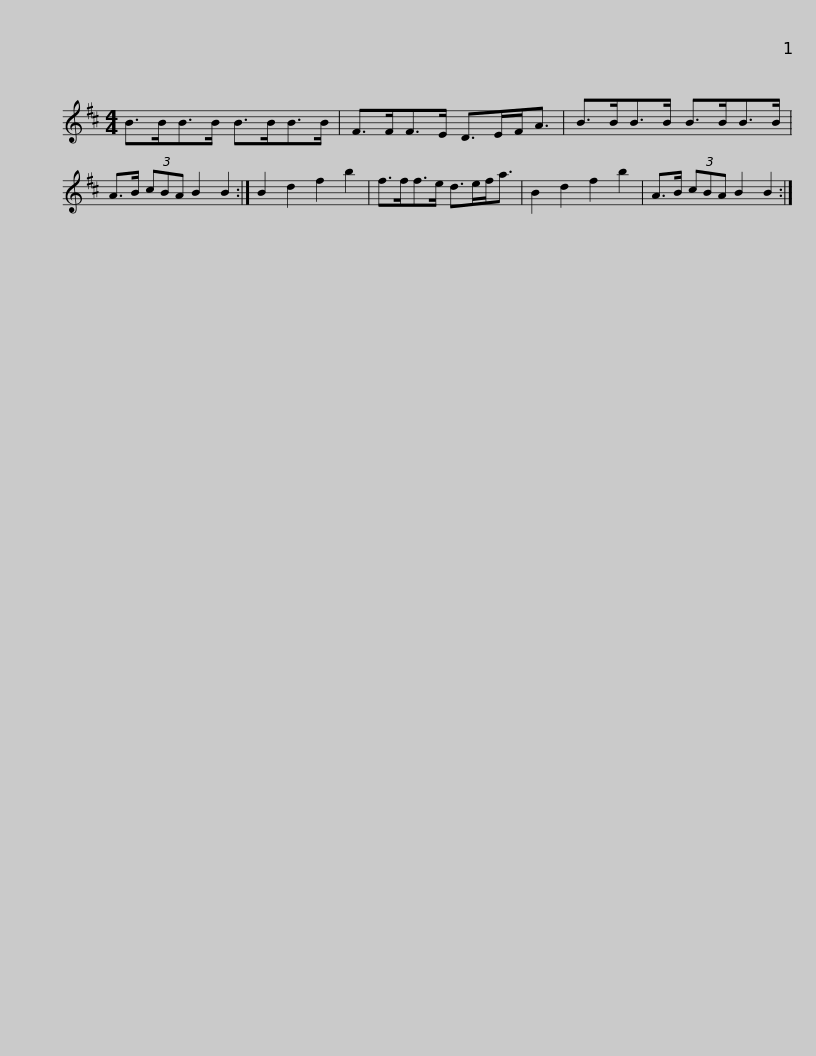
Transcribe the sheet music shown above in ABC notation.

X:1
L:1/8
M:4/4
I:linebreak $
K:Bmin
V:1 treble
V:1
 B>BB>B B>BB>B | F>FF>E D>EF<A | B>BB>B B>BB>B | A>B (3cBA B2 B2 :| B2 d2 f2 b2 |$ %5
 f>ff>e d>ef<a | B2 d2 f2 b2 | A>B (3cBA B2 B2 :| %8
